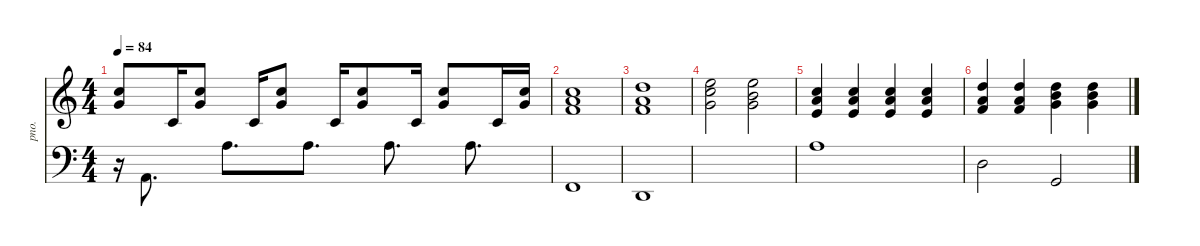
\defaultSystemsLayout 4
\hideDynamics
\bracketExtendMode nobrackets
\otherSystemsTrackNameOrientation horizontal
\track ("Acoustic Piano" "pno.") {instrument acousticgrandpiano}
\staff {score}
\tuning (E4 B3 G3 D3 A2 E2)
\ts (4 4)
\tempo 84
\clef g2
\ks aminor
(8.2 8.1{t}).8{dy mf beam Up} 5.3.16{beam Up} (3.1 13.2).8{beam Up} 5.3.16{beam Up} (3.1 13.2).8{beam Up} 5.3.16{beam Up} (3.1 13.2).8{beam Up} 5.3.16{beam Up} (3.1 13.2).8{beam Up} 5.3.16{beam Up} (3.1 13.2).16{beam Up} |
(13.2 14.3 15.4).1{beam Up} |
(10.1 10.2 10.3).1{beam Up} |
(12.1 13.2 12.3).2{beam Down} (12.1 12.2 12.3).2{beam Down} |
(13.2 14.3 0.1).4{beam Up} (13.2 14.3 0.1).4{beam Up} (13.2 14.3 0.1).4{beam Up} (13.2 14.3 0.1).4{beam Up} |
(14.3 15.4 15.2).4{beam Up} (14.3 15.4 15.2).4{beam Up} (15.2 7.1 12.3).4{beam Down} (15.2 3.1 16.3).4{beam Down} |
\staff {score}
\tuning (G2 D2 A1 E1 B0)
\clef f4
\ottava regular
\simile none
\ks aminor
r.16{dy f beam Down} 2.1.8{d beam Up} 14.1.8{d beam Down} 14.1.8{d beam Down} 14.1.8{d beam Down} 14.1.8{d beam Down} |
18.5.1{dy mf beam Up} |
5.3.1{beam Up} |
|
14.1.1{beam Down} |
7.1.2{beam Down} 0.1.2{dy f beam Up} |
